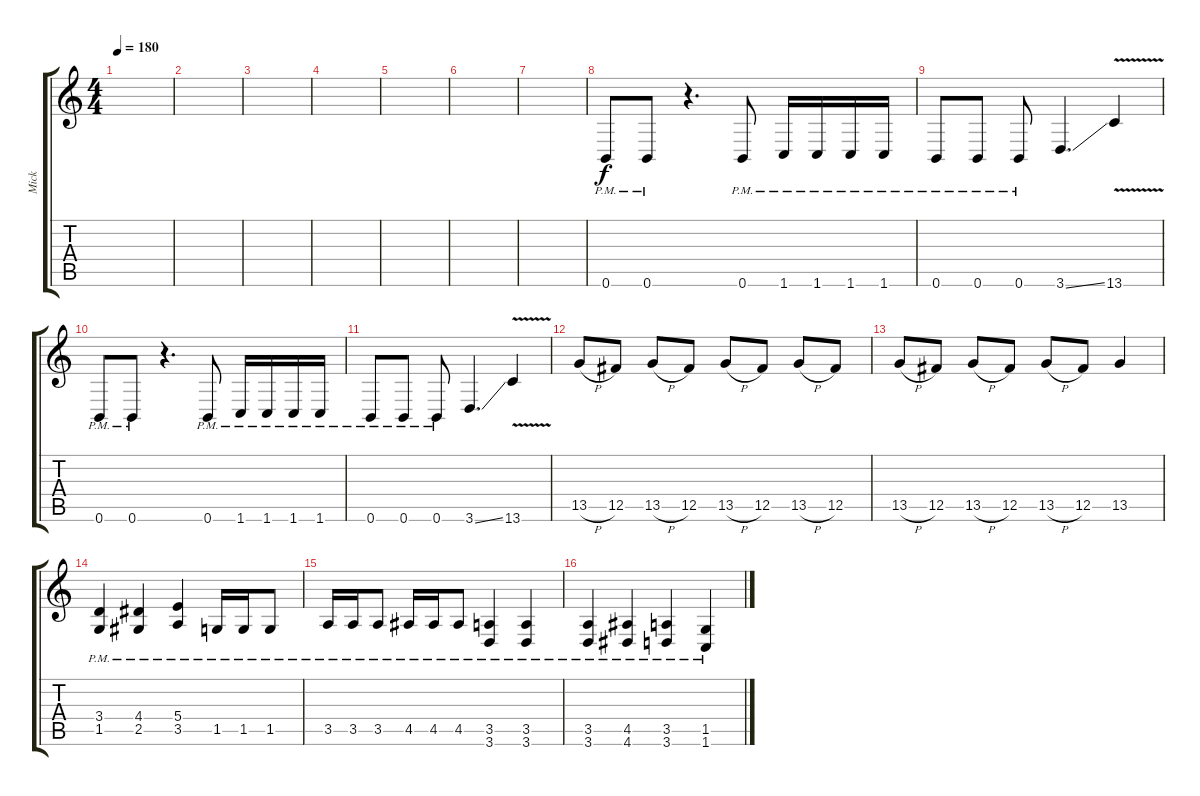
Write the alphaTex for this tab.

\track ("Mick" "Mick") {instrument distortionguitar}
\staff {score tabs}
\tuning (Db4 Ab3 E3 B2 Gb2 B1) {hide}
\ts (4 4)
\tempo 180
\clef g2
\ks c
|
|
|
|
|
|
|
0.6{pm}.8 0.6{pm}.8 r.4{d} 0.6{pm}.8 1.6{pm}.16 1.6{pm}.16 1.6{pm}.16 1.6{pm}.16 |
0.6{pm}.8 0.6{pm}.8 0.6{pm}.8 3.6{ss}.4{d} 13.6{v}.4 |
0.6{pm}.8 0.6{pm}.8 r.4{d} 0.6{pm}.8 1.6{pm}.16 1.6{pm}.16 1.6{pm}.16 1.6{pm}.16 |
0.6{pm}.8 0.6{pm}.8 0.6{pm}.8 3.6{ss}.4{d} 13.6{v}.4 |
13.5{h}.8 12.5.8 13.5{h}.8 12.5.8 13.5{h}.8 12.5.8 13.5{h}.8 12.5.8 |
13.5{h}.8 12.5.8 13.5{h}.8 12.5.8 13.5{h}.8 12.5.8 13.5.4 |
(3.4{pm} 1.5{pm}).4 (4.4{pm} 2.5{pm}).4 (5.4{pm} 3.5{pm}).4 1.5{pm}.16 1.5{pm}.16 1.5{pm}.8 |
3.5{pm}.16 3.5{pm}.16 3.5{pm}.8 4.5{pm}.16 4.5{pm}.16 4.5{pm}.8 (3.5{pm} 3.6{pm}).4 (3.5{pm} 3.6{pm}).4 |
(3.5{pm} 3.6{pm}).4 (4.5{pm} 4.6{pm}).4 (3.5{pm} 3.6{pm}).4 (1.5{pm} 1.6{pm}).4
